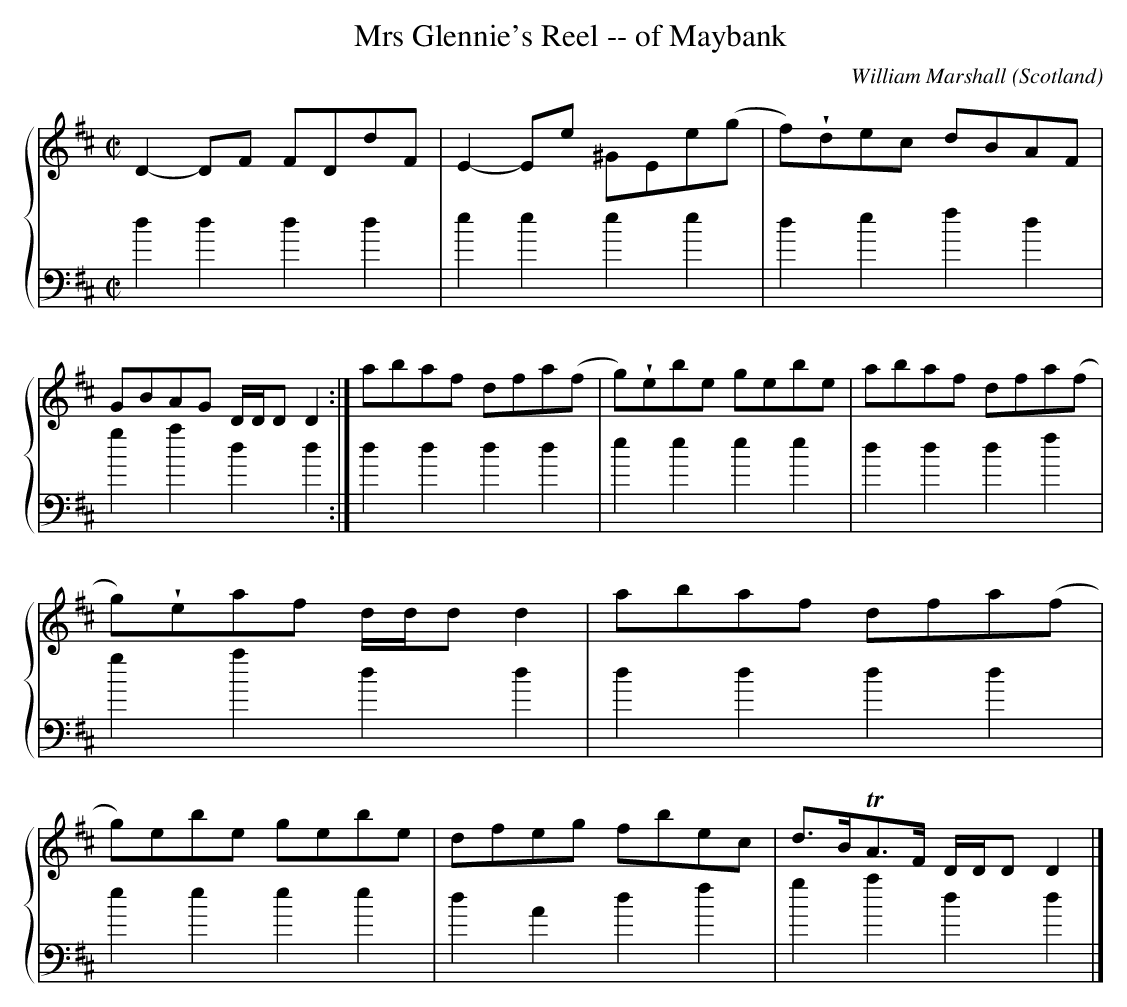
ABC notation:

X:1
T:Mrs Glennie's Reel -- of Maybank
C:William Marshall
L:1/8
M:C|
O:Scotland
K:D
%%staves {1 2}
V:1
D2- DF FDdF | E2- Ee ^GEe(g | f)!wedge!dec dBAF | GBAG D/D/D D2 :| \
abaf dfa(f | g)!wedge!ebe gebe | abaf dfa(f | g)!wedge!eaf d/d/d d2 | \
abaf dfa(f | g)ebe gebe | dfeg fbec | d>B!trill!A>F D/D/D D2 |]
V:2 clef=bass
L:1/4
dddd | eeee |defd | gadd :| \
dddd | eeee | dddf | gadd | dddd | eeee | dAdf | gadd |]
